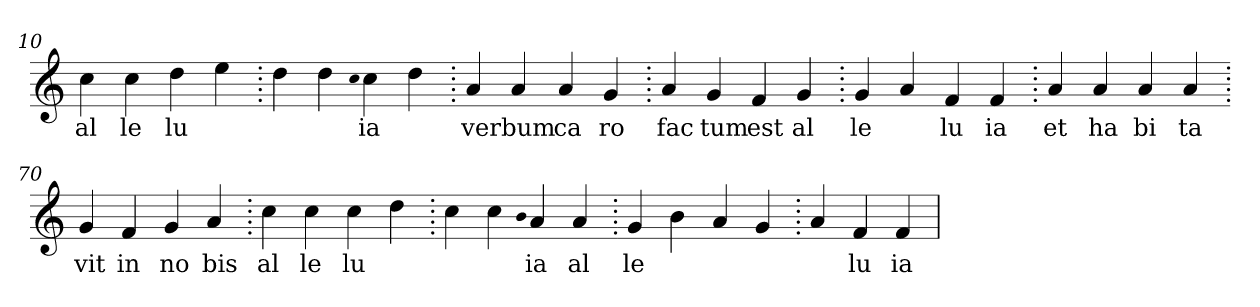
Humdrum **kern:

**kern	**text
*part1	*part1
*staff1	*staff1
*clefG2	*
=10.	=10.
4cc	al
4cc	le
4dd	lu
4ee	.
=20.	=20.
4dd	.
4dd	.
qqcc	.
4cc	ia
4dd	.
=30.	=30.
4a	ver
4a	bum
4a	ca
4g	ro
=40.	=40.
4a	fac
4g	tum
4f	est
4g	al
=50.	=50.
4g	le
4a	.
4f	lu
4f	ia
=60.	=60.
4a	et
4a	ha
4a	bi
4a	ta
=70.	=70.
4g	vit
4f	in
4g	no
4a	bis
=80.	=80.
4cc	al
4cc	le
4cc	lu
4dd	.
=90.	=90.
4cc	.
4cc	.
qqb	.
4a	ia
4a	al
=100.	=100.
4g	le
4b	.
4a	.
4g	.
=110.	=110.
4a	.
4f	lu
4f	ia
=	=
*-	*-
